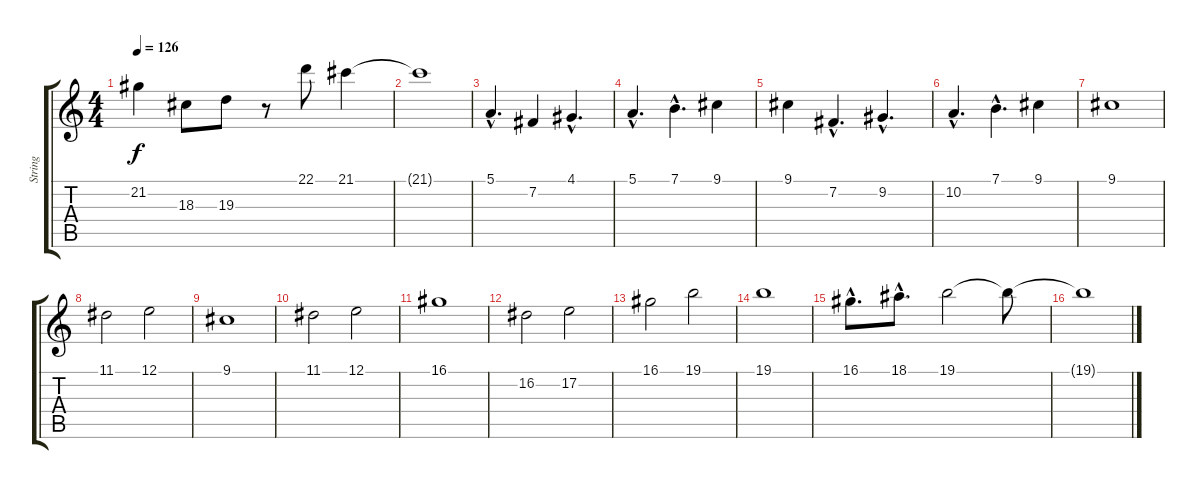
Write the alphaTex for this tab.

\track ("String" "String") {instrument stringensemble1}
\staff {score tabs}
\tuning (E4 B3 G3 D3 A2 E2) {hide}
\ts (4 4)
\tempo 126
\clef g2
\ks c
21.2.4{dy f} 18.3.8 19.3.8 r.8 22.1.8 21.1.4 |
21.1{t}.1 |
5.1{hac}.4{d} 7.2.4 4.1{hac}.4{d} |
5.1{hac}.4{d} 7.1{hac}.4{d} 9.1.4 |
9.1.4 7.2{hac}.4{d} 9.2{hac}.4{d} |
10.2{hac}.4{d} 7.1{hac}.4{d} 9.1.4 |
9.1.1 |
11.1.2 12.1.2 |
9.1.1 |
11.1.2 12.1.2 |
16.1.1 |
16.2.2 17.2.2 |
16.1.2 19.1.2 |
19.1.1 |
16.1{hac}.8{d} 18.1{hac}.8{d} 19.1.2 19.1{t}.8 |
19.1{t}.1
